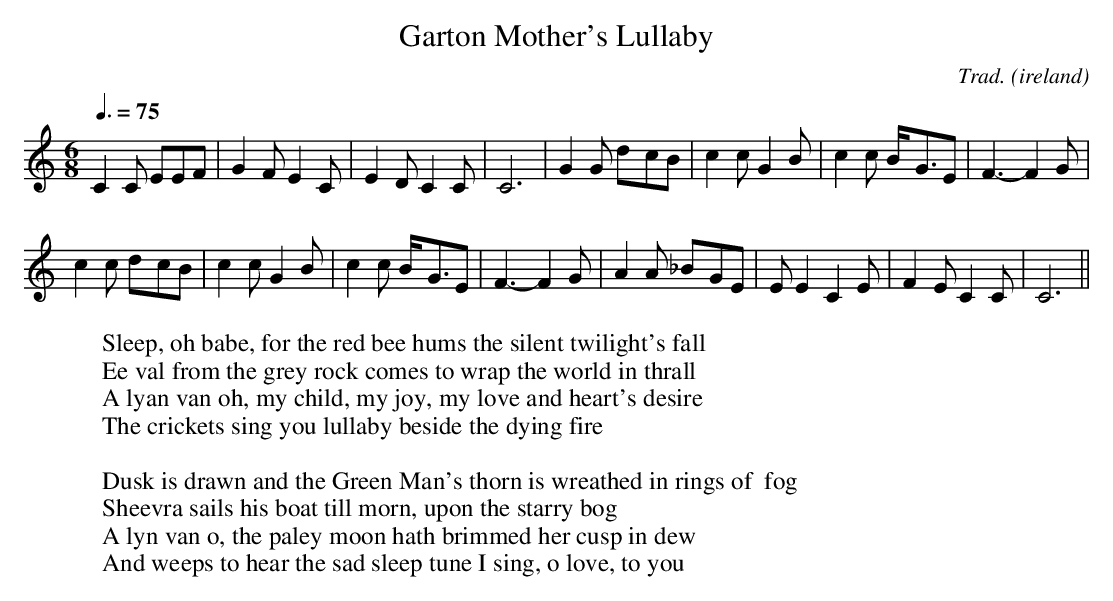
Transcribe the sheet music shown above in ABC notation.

X:1
T:Garton Mother's Lullaby
O:ireland
C:Trad.
M:6/8
L:1/8
Q:3/8=75
W:Sleep, oh babe, for the red bee hums the silent twilight's fall
W:Ee val from the grey rock comes to wrap the world in thrall
W:A lyan van oh, my child, my joy, my love and heart's desire
W:The crickets sing you lullaby beside the dying fire
W:
W:Dusk is drawn and the Green Man's thorn is wreathed in rings of  fog
W:Sheevra sails his boat till morn, upon the starry bog
W:A lyn van o, the paley moon hath brimmed her cusp in dew
W:And weeps to hear the sad sleep tune I sing, o love, to you
K:C
C2C EEF|G2F E2C|E2D C2C|C6|\
G2G d-cB|c2c G2B|c2c B/-G3/2E|F3- F2G|
c2c d-cB|c2c G2B|c2c B/-G3/2E|F3- F2G-|\
A2A _B-GE|EE2 C2E|F2E C2C|C6||
